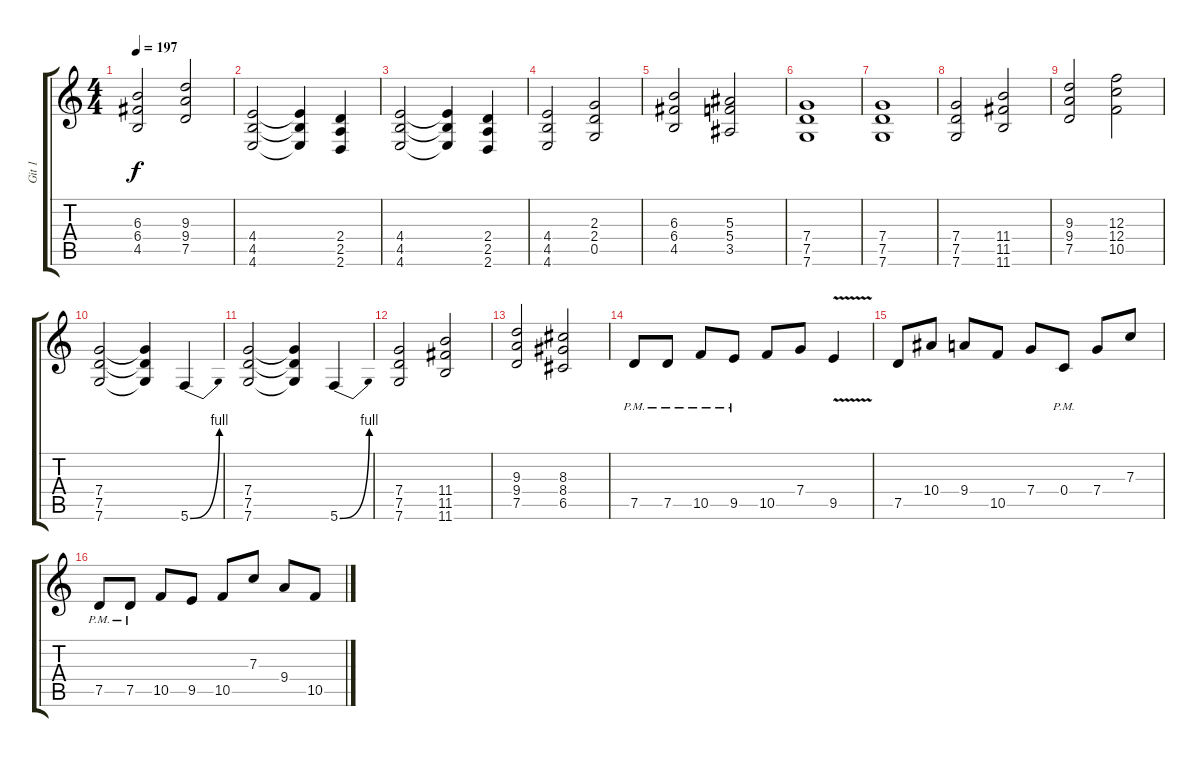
\track ("Git 1" "Git 1") {instrument distortionguitar}
\staff {score tabs}
\tuning (D4 A3 F3 C3 G2 C2) {hide}
\ts (4 4)
\tempo 197
\clef g2
\ks c
(6.3 6.4 4.5).2{dy f} (9.3 9.4 7.5).2 |
(4.4 4.5 4.6).2 (4.4{t} 4.5{t} 4.6{t}).4 (2.4 2.5 2.6).4 |
(4.4 4.5 4.6).2 (4.4{t} 4.5{t} 4.6{t}).4 (2.4 2.5 2.6).4 |
(4.4 4.5 4.6).2 (2.3 2.4 0.5).2 |
(6.3 6.4 4.5).2 (5.3 5.4 3.5).2 |
(7.4 7.5 7.6).1 |
(7.4 7.5 7.6).1 |
(7.4 7.5 7.6).2 (11.4 11.5 11.6).2 |
(9.3 9.4 7.5).2 (12.3 12.4 10.5).2 |
(7.4 7.5 7.6).2 (7.4{t} 7.5{t} 7.6{t}).4 5.6{be (bend 0 0 60 4)}.4 |
(7.4 7.5 7.6).2 (7.4{t} 7.5{t} 7.6{t}).4 5.6{be (bend 0 0 60 4)}.4 |
(7.4 7.5 7.6).2 (11.4 11.5 11.6).2 |
(9.3 9.4 7.5).2 (8.3 8.4 6.5).2 |
7.5{pm}.8 7.5{pm}.8 10.5{pm}.8 9.5{pm}.8 10.5.8 7.4.8 9.5{v}.4 |
7.5.8 10.4.8 9.4.8 10.5.8 7.4.8 0.4{pm}.8 7.4.8 7.3.8 |
7.5{pm}.8 7.5{pm}.8 10.5.8 9.5.8 10.5.8 7.3.8 9.4.8 10.5.8
